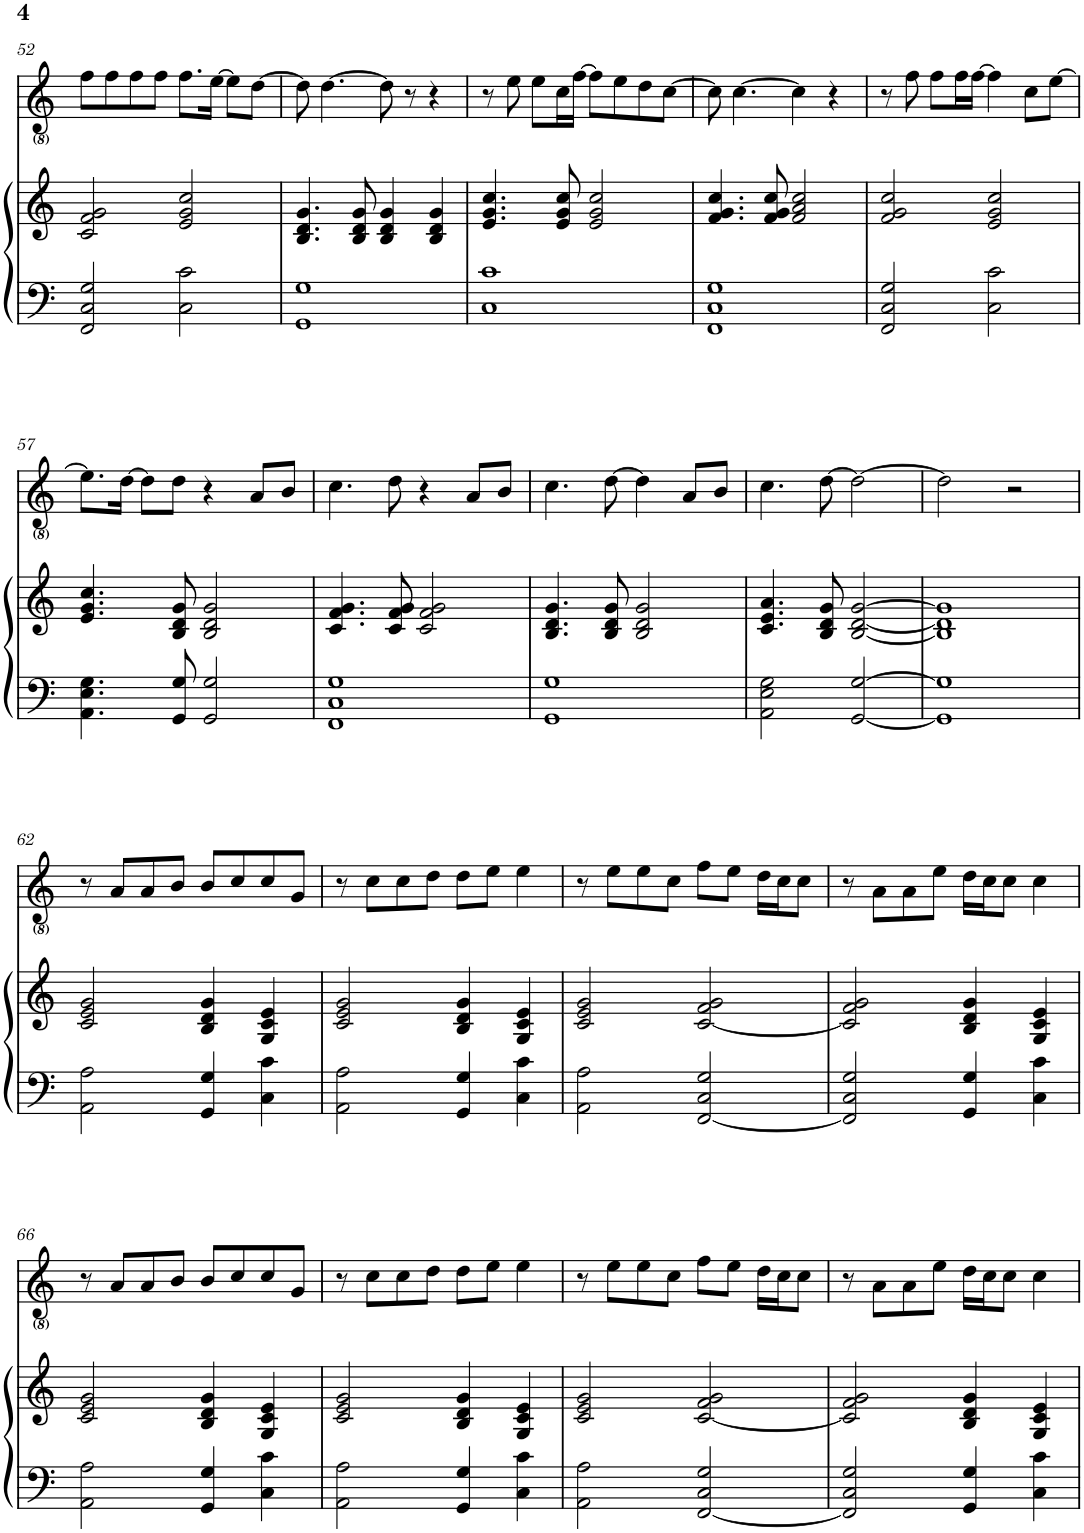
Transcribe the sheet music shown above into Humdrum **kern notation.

**kern	**kern	**kern
*part2	*part2	*part1
*staff3	*staff2	*staff1
*I"Piano	*	*I"Voice
*I'Pno	*	*I'V
!!LO:PB:g=z
*clefF4	*clefG2	*clefG2
*k[]	*k[]	*k[]
*M4/4	*M4/4	*M4/4
=52	=52	=52
2FF/ 2C/ 2G/	2c/ 2f/ 2g/	8ff\L
.	.	8ff\
.	.	8ff\
.	.	8ff\J
2C\ 2c\	2e/ 2g/ 2cc/	8.ff\L
.	.	[16ee\Jk
.	.	8ee\L]
.	.	[8dd\J
=53	=53	=53
1GG 1G	4.B/ 4.d/ 4.g/	8dd\]
.	.	[4.dd\
.	8B/ 8d/ 8g/	.
.	4B/ 4d/ 4g/	8dd\]
.	.	8r
.	4B/ 4d/ 4g/	4r
=54	=54	=54
1C 1c	4.e/ 4.g/ 4.cc/	8r
.	.	8ee\
.	.	8ee\L
.	8e/ 8g/ 8cc/	16cc\L
.	.	[16ff\JJ
.	2e/ 2g/ 2cc/	8ff\L]
.	.	8ee\
.	.	8dd\
.	.	[8cc\J
=55	=55	=55
1FF 1C 1G	4.f/ 4.g/ 4.cc/	8cc\]
.	.	[4.cc\
.	8f/ 8g/ 8cc/	.
.	2f/ 2a/ 2cc/	4cc\]
.	.	4r
=56	=56	=56
2FF/ 2C/ 2G/	2f/ 2g/ 2cc/	8r
.	.	8ff\
.	.	8ff\L
.	.	16ff\L
.	.	[16ff\JJ
2C\ 2c\	2e/ 2g/ 2cc/	4ff\]
.	.	8cc\L
.	.	[8ee\J
!!LO:LB:g=z
=57	=57	=57
4.AA\ 4.E\ 4.G\	4.e/ 4.g/ 4.cc/	8.ee\L]
.	.	[16dd\Jk
.	.	8dd\L]
8GG/ 8G/	8B/ 8d/ 8g/	8dd\J
2GG/ 2G/	2B/ 2d/ 2g/	4r
.	.	8a/L
.	.	8b/J
=58	=58	=58
1FF 1C 1G	4.c/ 4.f/ 4.g/	4.cc\
.	8c/ 8f/ 8g/	8dd\
.	2c/ 2f/ 2g/	4r
.	.	8a/L
.	.	8b/J
=59	=59	=59
1GG 1G	4.B/ 4.d/ 4.g/	4.cc\
.	8B/ 8d/ 8g/	[8dd\
.	2B/ 2d/ 2g/	4dd\]
.	.	8a/L
.	.	8b/J
=60	=60	=60
2AA\ 2E\ 2G\	4.c/ 4.e/ 4.a/	4.cc\
.	8B/ 8d/ 8g/	[8dd\
[2GG/ [2G/	[2B/ [2d/ [2g/	2dd\_
=61	=61	=61
1GG] 1G]	1B] 1d] 1g]	2dd\]
.	.	2r
!!LO:LB:g=z
=62	=62	=62
2AA\ 2A\	2c/ 2e/ 2g/	8r
.	.	8a/L
.	.	8a/
.	.	8b/J
4GG/ 4G/	4B/ 4d/ 4g/	8b/L
.	.	8cc/
4C\ 4c\	4G/ 4c/ 4e/	8cc/
.	.	8g/J
=63	=63	=63
2AA\ 2A\	2c/ 2e/ 2g/	8r
.	.	8cc\L
.	.	8cc\
.	.	8dd\J
4GG/ 4G/	4B/ 4d/ 4g/	8dd\L
.	.	8ee\J
4C\ 4c\	4G/ 4c/ 4e/	4ee\
=64	=64	=64
2AA\ 2A\	2c/ 2e/ 2g/	8r
.	.	8ee\L
.	.	8ee\
.	.	8cc\J
[2FF/ 2C/ 2G/	[2c/ 2f/ 2g/	8ff\L
.	.	8ee\J
.	.	16dd\LL
.	.	16cc\J
.	.	8cc\J
=65	=65	=65
2FF/] 2C/ 2G/	2c/] 2f/ 2g/	8r
.	.	8a\L
.	.	8a\
.	.	8ee\J
4GG/ 4G/	4B/ 4d/ 4g/	16dd\LL
.	.	16cc\J
.	.	8cc\J
4C\ 4c\	4G/ 4c/ 4e/	4cc\
!!LO:LB:g=z
=66	=66	=66
2AA\ 2A\	2c/ 2e/ 2g/	8r
.	.	8a/L
.	.	8a/
.	.	8b/J
4GG/ 4G/	4B/ 4d/ 4g/	8b/L
.	.	8cc/
4C\ 4c\	4G/ 4c/ 4e/	8cc/
.	.	8g/J
=67	=67	=67
2AA\ 2A\	2c/ 2e/ 2g/	8r
.	.	8cc\L
.	.	8cc\
.	.	8dd\J
4GG/ 4G/	4B/ 4d/ 4g/	8dd\L
.	.	8ee\J
4C\ 4c\	4G/ 4c/ 4e/	4ee\
=68	=68	=68
2AA\ 2A\	2c/ 2e/ 2g/	8r
.	.	8ee\L
.	.	8ee\
.	.	8cc\J
[2FF/ 2C/ 2G/	[2c/ 2f/ 2g/	8ff\L
.	.	8ee\J
.	.	16dd\LL
.	.	16cc\J
.	.	8cc\J
=69	=69	=69
2FF/] 2C/ 2G/	2c/] 2f/ 2g/	8r
.	.	8a\L
.	.	8a\
.	.	8ee\J
4GG/ 4G/	4B/ 4d/ 4g/	16dd\LL
.	.	16cc\J
.	.	8cc\J
4C\ 4c\	4G/ 4c/ 4e/	4cc\
=	=	=
*-	*-	*-
